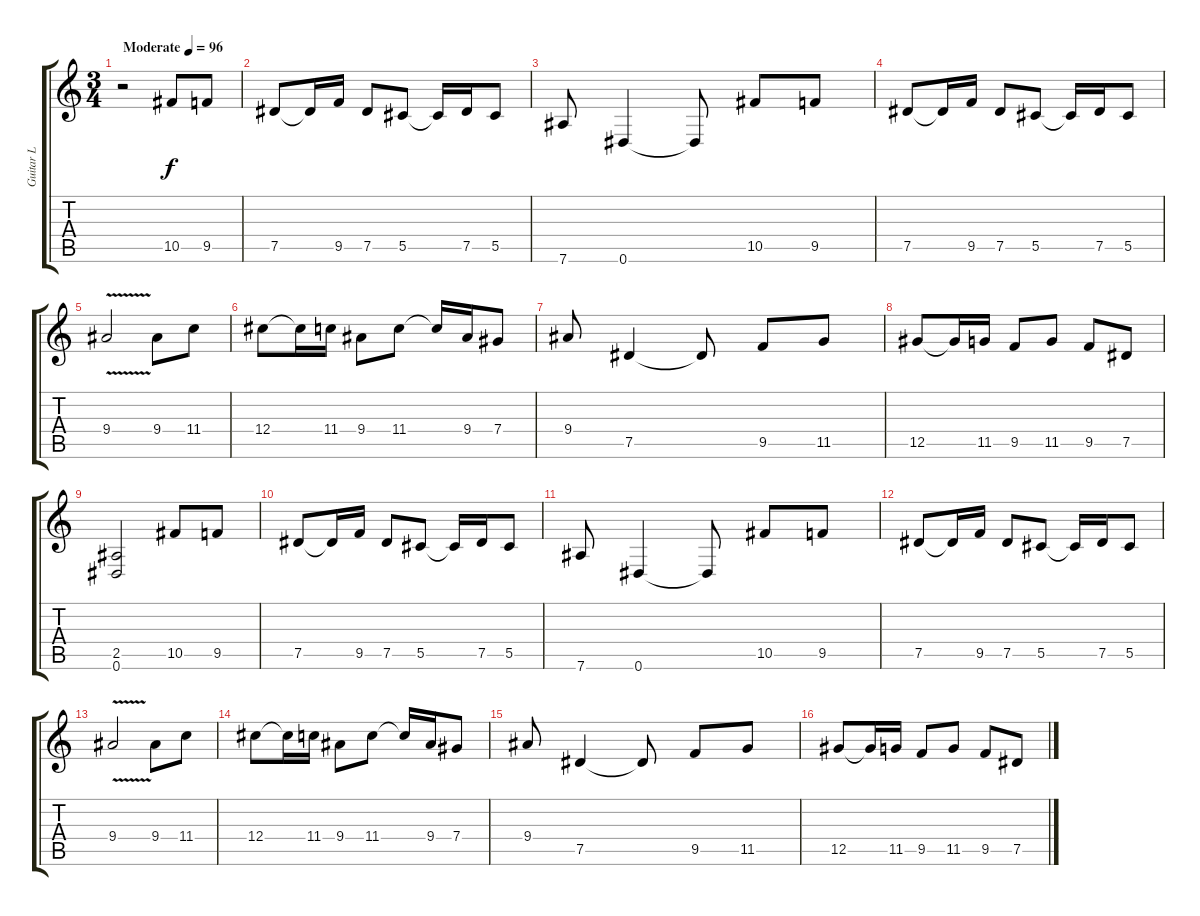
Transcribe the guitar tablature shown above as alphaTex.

\track ("Guitar L" "Guitar L") {instrument overdrivenguitar}
\staff {score tabs}
\tuning (Eb4 Bb3 Gb3 Db3 Ab2 Eb2) {hide}
\ts (3 4)
\tempo (96 "Moderate")
\clef g2
\ks c
r.2{dy f instrument overdrivenguitar} 10.5.8 9.5.8 |
7.5.8 7.5{t}.16 9.5.16 7.5.8 5.5.8 5.5{t}.16 7.5.16 5.5.8 |
7.6.8 0.6.4 0.6{t}.8 10.5.8 9.5.8 |
7.5.8 7.5{t}.16 9.5.16 7.5.8 5.5.8 5.5{t}.16 7.5.16 5.5.8 |
9.4{v}.2 9.4.8 11.4.8 |
12.4.8 12.4{t}.16 11.4.16 9.4.8 11.4.8 11.4{t}.16 9.4.16 7.4.8 |
9.4.8 7.5.4 7.5{t}.8 9.5.8 11.5.8 |
12.5.8 12.5{t}.16 11.5.16 9.5.8 11.5.8 9.5.8 7.5.8 |
(2.5 0.6).2 10.5.8 9.5.8 |
7.5.8 7.5{t}.16 9.5.16 7.5.8 5.5.8 5.5{t}.16 7.5.16 5.5.8 |
7.6.8 0.6.4 0.6{t}.8 10.5.8 9.5.8 |
7.5.8 7.5{t}.16 9.5.16 7.5.8 5.5.8 5.5{t}.16 7.5.16 5.5.8 |
9.4{v}.2 9.4.8 11.4.8 |
12.4.8 12.4{t}.16 11.4.16 9.4.8 11.4.8 11.4{t}.16 9.4.16 7.4.8 |
9.4.8 7.5.4 7.5{t}.8 9.5.8 11.5.8 |
12.5.8 12.5{t}.16 11.5.16 9.5.8 11.5.8 9.5.8 7.5.8
